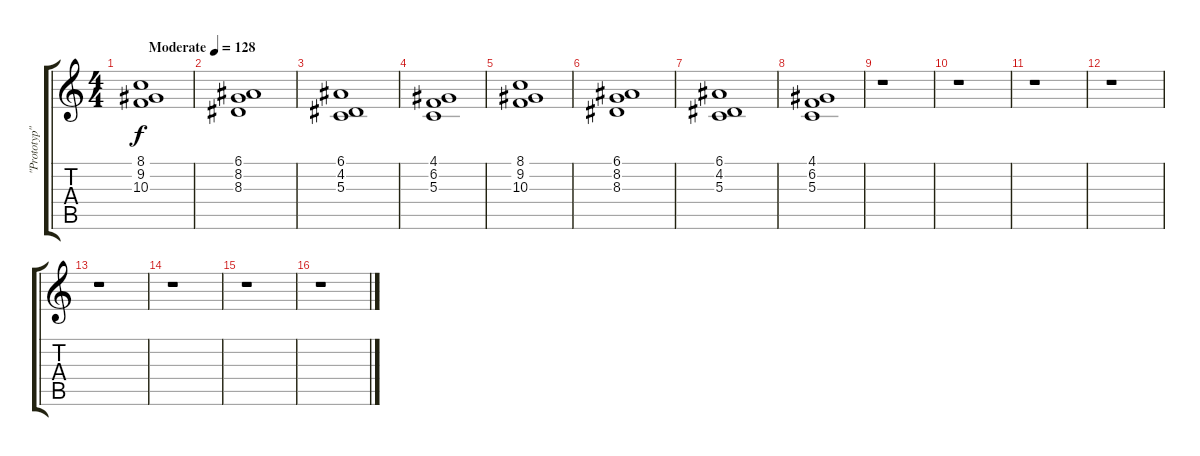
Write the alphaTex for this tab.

\track ("\"Prototyp\"" "\"Prototyp\"") {instrument pad8sweep}
\staff {score tabs}
\tuning (E4 B3 G3 D3 A2 E2) {hide}
\ts (4 4)
\tempo (128 "Moderate")
\clef g2
\ks c
(8.1 9.2 10.3).1{dy f instrument pad8sweep} |
(6.1 8.2 8.3).1 |
(6.1 4.2 5.3).1 |
(4.1 6.2 5.3).1 |
(8.1 9.2 10.3).1 |
(6.1 8.2 8.3).1 |
(6.1 4.2 5.3).1 |
(4.1 6.2 5.3).1 |
r.1 |
r.1 |
r.1 |
r.1 |
r.1 |
r.1 |
r.1 |
r.1
